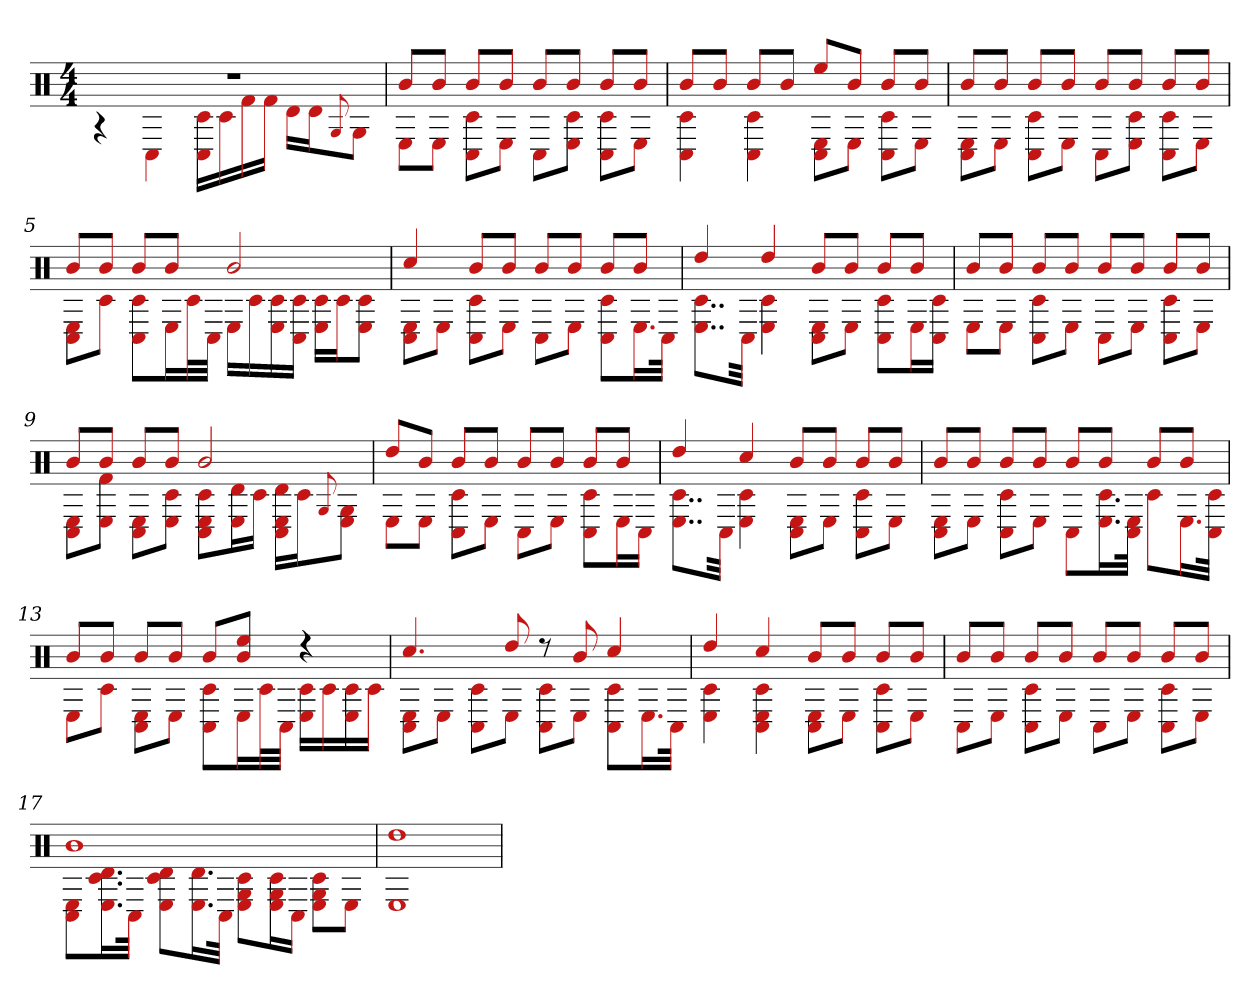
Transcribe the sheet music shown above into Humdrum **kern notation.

**kern
*part1
*staff1
*clefX
*k[]
*M4/4
=1
*^
1r	4r
.	4C#
.	16C# 16c#LL
.	16c#
.	16f#
.	16f#JJ
.	16dLL
.	16dJ
.	8qqG
.	8GJ
=2	=2
8bL	8EL
8bJ	8EJ
8bL	8C# 8c#L
8bJ	8EJ
8bL	8C#L
8bJ	8c# 8EJ
8bL	8C# 8c#L
8bJ	8EJ
=3	=3
8bL	4C# 4c#
8bJ	.
8bL	4C# 4c#
8bJ	.
8eeL	8C# 8EL
8bJ	8EJ
8bL	8C# 8c#L
8bJ	8EJ
=4	=4
8bL	8C# 8EL
8bJ	8EJ
8bL	8C# 8c#L
8bJ	8EJ
8bL	8C#L
8bJ	8c# 8EJ
8bL	8C# 8c#L
8bJ	8EJ
=5	=5
8bL	8C# 8EL
8bJ	8c#J
8bL	8C# 8c#L
8bJ	16EL
.	32c#L
.	32C#JJJ
2b	16ELL
.	16c#
.	16c# 16E
.	16c# 16C#JJ
.	16c# 16ELL
.	16c#J
.	8E 8c#J
=6	=6
4cc#	8C# 8EL
.	8EJ
8bL	8C# 8c#L
8bJ	8EJ
8bL	8C#L
8bJ	8EJ
8bL	8C# 8c#L
8bJ	16.EL
.	32C#JJk
=7	=7
4dd	8..c# 8..EL
.	32C#Jkk
4dd	4c# 4E
8bL	8C# 8EL
8bJ	8EJ
8bL	8C# 8c#L
8bJ	16EL
.	16c# 16C#JJ
=8	=8
8bL	8EL
8bJ	8EJ
8bL	8C# 8c#L
8bJ	8EJ
8bL	8C#L
8bJ	8EJ
8bL	8C# 8c#L
8bJ	8EJ
=9	=9
8bL	8C# 8EL
8bJ	8E 8f#J
8bL	8C# 8EL
8bJ	8c# 8EJ
2b	8C# 8E 8c#L
.	16E 16dL
.	16c#JJ
.	16C# 16d 16ELL
.	16c#J
.	8qqG
.	8E 8GJ
=10	=10
8ddL	8EL
8bJ	8EJ
8bL	8C# 8c#L
8bJ	8EJ
8bL	8C#L
8bJ	8EJ
8bL	8C# 8c#L
8bJ	16EL
.	16C#JJ
=11	=11
4dd	8..E 8..c#L
.	32C#Jkk
4cc#	4E 4c#
8bL	8C# 8EL
8bJ	8EJ
8bL	8C# 8c#L
8bJ	8EJ
=12	=12
8bL	8C# 8EL
8bJ	8EJ
8bL	8C# 8c#L
8bJ	8EJ
8bL	8C#L
8bJ	16.E 16.c#L
.	32C# 32EJJk
8bL	8c#L
8bJ	16.EL
.	32c# 32C#JJk
=13	=13
8bL	8EL
8bJ	8c#J
8bL	8C# 8EL
8bJ	8EJ
8bL	8C# 8c#L
8b 8eeJ	16EL
.	32c#L
.	32C#JJJ
4r	16E 16c#LL
.	16c#
.	16E 16c#
.	16c#JJ
=14	=14
4.cc#	8C# 8EL
.	8EJ
.	8C# 8c#L
8dd	8EJ
8r	8C# 8c#L
8b	8EJ
4cc#	8C# 8c#L
.	16.EL
.	32C#JJk
=15	=15
4dd	4c# 4E
4cc#	4C# 4E 4c#
8bL	8E 8C#L
8bJ	8EJ
8bL	8C# 8c#L
8bJ	8EJ
=16	=16
8bL	8C#L
8bJ	8EJ
8bL	8C# 8c#L
8bJ	8EJ
8bL	8C#L
8bJ	8EJ
8bL	8c# 8C#L
8bJ	8EJ
=17	=17
1b	8C# 8EL
.	16.E 16.c# 16.dL
.	32C#JJk
.	8E 8d 8c#L
.	16.E 16.dL
.	32C#JJk
.	8E 8c# 8GL
.	16E 16c# 16GL
.	16C#JJ
.	8c# 8G 8EL
.	8EJ
=18	=18
1dd	1E
*v	*v
=
*-
